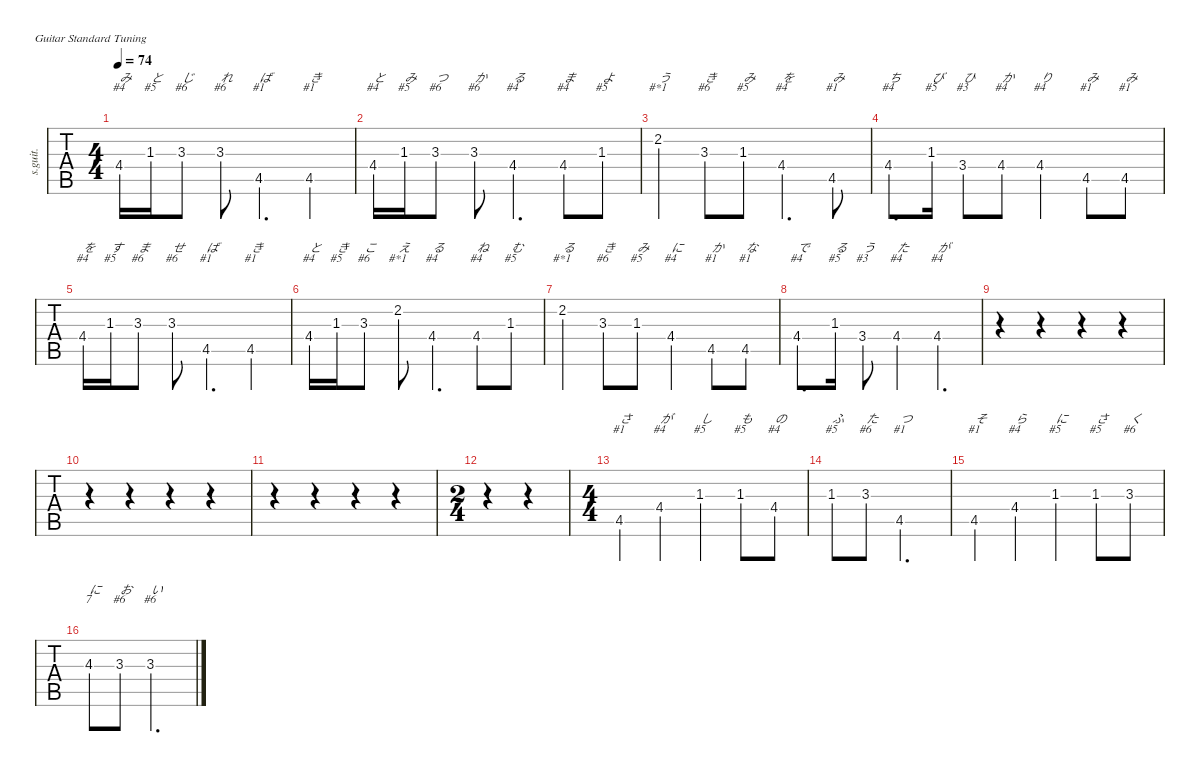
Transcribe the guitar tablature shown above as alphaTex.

\defaultSystemsLayout 4
\hideDynamics
\bracketExtendMode nobrackets
\otherSystemsTrackNameOrientation horizontal
\track ("Steel Guitar" "s.guit.") {instrument acousticguitarsteel}
\staff {tabs}
\tuning (E4 B3 G3 D3 A2 E2)
\ts (4 4)
\tempo 74
\clef g2
\ks c
4.4{acc #}.16{txt "み" lyrics (0 "#4") lyrics (1 "") lyrics (2 "") lyrics (3 "") lyrics (4 "") dy mf} 1.3{acc #}.16{txt "と" lyrics (0 "#5") lyrics (1 "") lyrics (2 "") lyrics (3 "") lyrics (4 "")} 3.3{acc #}.8{txt "じ" lyrics (0 "#6") lyrics (1 "") lyrics (2 "") lyrics (3 "") lyrics (4 "")} 3.3{acc #}.8{txt "れ" lyrics (0 "#6") lyrics (1 "") lyrics (2 "") lyrics (3 "") lyrics (4 "")} 4.5{acc #}.4{d txt "ば" lyrics (0 "#1") lyrics (1 "") lyrics (2 "") lyrics (3 "") lyrics (4 "")} 4.5{acc #}.4{txt "き" lyrics (0 "#1") lyrics (1 "") lyrics (2 "") lyrics (3 "") lyrics (4 "")} |
4.4{acc #}.16{txt "と" lyrics (0 "#4") lyrics (1 "") lyrics (2 "") lyrics (3 "") lyrics (4 "")} 1.3{acc #}.16{txt "み" lyrics (0 "#5") lyrics (1 "") lyrics (2 "") lyrics (3 "") lyrics (4 "")} 3.3{acc #}.8{txt "つ" lyrics (0 "#6") lyrics (1 "") lyrics (2 "") lyrics (3 "") lyrics (4 "")} 3.3{acc #}.8{txt "か" lyrics (0 "#6") lyrics (1 "") lyrics (2 "") lyrics (3 "") lyrics (4 "")} 4.4{acc #}.4{d txt "る" lyrics (0 "#4") lyrics (1 "") lyrics (2 "") lyrics (3 "") lyrics (4 "")} 4.4{acc #}.8{txt "ま" lyrics (0 "#4") lyrics (1 "") lyrics (2 "") lyrics (3 "") lyrics (4 "")} 1.3{acc #}.8{txt "よ" lyrics (0 "#5") lyrics (1 "") lyrics (2 "") lyrics (3 "") lyrics (4 "")} |
2.2{acc #}.4{txt "う" lyrics (0 "#*1") lyrics (1 "") lyrics (2 "") lyrics (3 "") lyrics (4 "")} 3.3{acc #}.8{txt "き" lyrics (0 "#6") lyrics (1 "") lyrics (2 "") lyrics (3 "") lyrics (4 "")} 1.3{acc #}.8{txt "み" lyrics (0 "#5") lyrics (1 "") lyrics (2 "") lyrics (3 "") lyrics (4 "")} 4.4{acc #}.4{d txt "を" lyrics (0 "#4") lyrics (1 "") lyrics (2 "") lyrics (3 "") lyrics (4 "")} 4.5{acc #}.8{txt "み" lyrics (0 "#1") lyrics (1 "") lyrics (2 "") lyrics (3 "") lyrics (4 "")} |
4.4{acc #}.8{d txt "ち" lyrics (0 "#4") lyrics (1 "") lyrics (2 "") lyrics (3 "") lyrics (4 "")} 1.3{acc #}.16{txt "び" lyrics (0 "#5") lyrics (1 "") lyrics (2 "") lyrics (3 "") lyrics (4 "")} 3.4.8{txt "ひ" lyrics (0 "#3") lyrics (1 "") lyrics (2 "") lyrics (3 "") lyrics (4 "")} 4.4{acc #}.8{txt "か" lyrics (0 "#4") lyrics (1 "") lyrics (2 "") lyrics (3 "") lyrics (4 "")} 4.4{acc #}.4{txt "り" lyrics (0 "#4") lyrics (1 "") lyrics (2 "") lyrics (3 "") lyrics (4 "")} 4.5{acc #}.8{txt "み" lyrics (0 "#1") lyrics (1 "") lyrics (2 "") lyrics (3 "") lyrics (4 "")} 4.5{acc #}.8{txt "み" lyrics (0 "#1") lyrics (1 "") lyrics (2 "") lyrics (3 "") lyrics (4 "")} |
4.4{acc #}.16{txt "を" lyrics (0 "#4") lyrics (1 "") lyrics (2 "") lyrics (3 "") lyrics (4 "")} 1.3{acc #}.16{txt "す" lyrics (0 "#5") lyrics (1 "") lyrics (2 "") lyrics (3 "") lyrics (4 "")} 3.3{acc #}.8{txt "ま" lyrics (0 "#6") lyrics (1 "") lyrics (2 "") lyrics (3 "") lyrics (4 "")} 3.3{acc #}.8{txt "せ" lyrics (0 "#6") lyrics (1 "") lyrics (2 "") lyrics (3 "") lyrics (4 "")} 4.5{acc #}.4{d txt "ば" lyrics (0 "#1") lyrics (1 "") lyrics (2 "") lyrics (3 "") lyrics (4 "")} 4.5{acc #}.4{txt "き" lyrics (0 "#1") lyrics (1 "") lyrics (2 "") lyrics (3 "") lyrics (4 "")} |
4.4{acc #}.16{txt "と" lyrics (0 "#4") lyrics (1 "") lyrics (2 "") lyrics (3 "") lyrics (4 "")} 1.3{acc #}.16{txt "き" lyrics (0 "#5") lyrics (1 "") lyrics (2 "") lyrics (3 "") lyrics (4 "")} 3.3{acc #}.8{txt "こ" lyrics (0 "#6") lyrics (1 "") lyrics (2 "") lyrics (3 "") lyrics (4 "")} 2.2{acc #}.8{txt "え" lyrics (0 "#*1") lyrics (1 "") lyrics (2 "") lyrics (3 "") lyrics (4 "")} 4.4{acc #}.4{d txt "る" lyrics (0 "#4") lyrics (1 "") lyrics (2 "") lyrics (3 "") lyrics (4 "")} 4.4{acc #}.8{txt "ね" lyrics (0 "#4") lyrics (1 "") lyrics (2 "") lyrics (3 "") lyrics (4 "")} 1.3{acc #}.8{txt "む" lyrics (0 "#5") lyrics (1 "") lyrics (2 "") lyrics (3 "") lyrics (4 "")} |
2.2{acc #}.4{txt "る" lyrics (0 "#*1") lyrics (1 "") lyrics (2 "") lyrics (3 "") lyrics (4 "")} 3.3{acc #}.8{txt "き" lyrics (0 "#6") lyrics (1 "") lyrics (2 "") lyrics (3 "") lyrics (4 "")} 1.3{acc #}.8{txt "み" lyrics (0 "#5") lyrics (1 "") lyrics (2 "") lyrics (3 "") lyrics (4 "")} 4.4{acc #}.4{txt "に" lyrics (0 "#4") lyrics (1 "") lyrics (2 "") lyrics (3 "") lyrics (4 "")} 4.5{acc #}.8{txt "か" lyrics (0 "#1") lyrics (1 "") lyrics (2 "") lyrics (3 "") lyrics (4 "")} 4.5{acc #}.8{txt "な" lyrics (0 "#1") lyrics (1 "") lyrics (2 "") lyrics (3 "") lyrics (4 "")} |
4.4{acc #}.8{d txt "で" lyrics (0 "#4") lyrics (1 "") lyrics (2 "") lyrics (3 "") lyrics (4 "")} 1.3{acc #}.16{txt "る" lyrics (0 "#5") lyrics (1 "") lyrics (2 "") lyrics (3 "") lyrics (4 "")} 3.4.8{txt "う" lyrics (0 "#3") lyrics (1 "") lyrics (2 "") lyrics (3 "") lyrics (4 "")} 4.4{acc #}.4{txt "た" lyrics (0 "#4") lyrics (1 "") lyrics (2 "") lyrics (3 "") lyrics (4 "")} 4.4{acc #}.4{d txt "が" lyrics (0 "#4") lyrics (1 "") lyrics (2 "") lyrics (3 "") lyrics (4 "")} |
r.4 r.4 r.4 r.4 |
r.4 r.4 r.4 r.4 |
r.4 r.4 r.4 r.4 |
\ts (2 4)
\beaming (8 2 2)
r.4 r.4 |
\ts (4 4)
\beaming (8 2 2 2 2)
4.5{acc #}.4{txt "さ" lyrics (0 "#1") lyrics (1 "") lyrics (2 "") lyrics (3 "") lyrics (4 "")} 4.4{acc #}.4{txt "が" lyrics (0 "#4") lyrics (1 "") lyrics (2 "") lyrics (3 "") lyrics (4 "")} 1.3{acc #}.4{txt "し" lyrics (0 "#5") lyrics (1 "") lyrics (2 "") lyrics (3 "") lyrics (4 "")} 1.3{acc #}.8{txt "も" lyrics (0 "#5") lyrics (1 "") lyrics (2 "") lyrics (3 "") lyrics (4 "")} 4.4{acc #}.8{txt "の" lyrics (0 "#4") lyrics (1 "") lyrics (2 "") lyrics (3 "") lyrics (4 "")} |
1.3{acc #}.8{txt "ふ" lyrics (0 "#5") lyrics (1 "") lyrics (2 "") lyrics (3 "") lyrics (4 "")} 3.3{acc #}.8{txt "た" lyrics (0 "#6") lyrics (1 "") lyrics (2 "") lyrics (3 "") lyrics (4 "")} 4.5{acc #}.2{d txt "つ" lyrics (0 "#1") lyrics (1 "") lyrics (2 "") lyrics (3 "") lyrics (4 "")} |
4.5{acc #}.4{txt "そ" lyrics (0 "#1") lyrics (1 "") lyrics (2 "") lyrics (3 "") lyrics (4 "")} 4.4{acc #}.4{txt "ら" lyrics (0 "#4") lyrics (1 "") lyrics (2 "") lyrics (3 "") lyrics (4 "")} 1.3{acc #}.4{txt "に" lyrics (0 "#5") lyrics (1 "") lyrics (2 "") lyrics (3 "") lyrics (4 "")} 1.3{acc #}.8{txt "さ" lyrics (0 "#5") lyrics (1 "") lyrics (2 "") lyrics (3 "") lyrics (4 "")} 3.3{acc #}.8{txt "く" lyrics (0 "#6") lyrics (1 "") lyrics (2 "") lyrics (3 "") lyrics (4 "")} |
4.3.8{txt "に" lyrics (0 "7") lyrics (1 "") lyrics (2 "") lyrics (3 "") lyrics (4 "")} 3.3{acc #}.8{txt "お" lyrics (0 "#6") lyrics (1 "") lyrics (2 "") lyrics (3 "") lyrics (4 "")} 3.3{acc #}.2{d txt "い" lyrics (0 "#6") lyrics (1 "") lyrics (2 "") lyrics (3 "") lyrics (4 "")}
